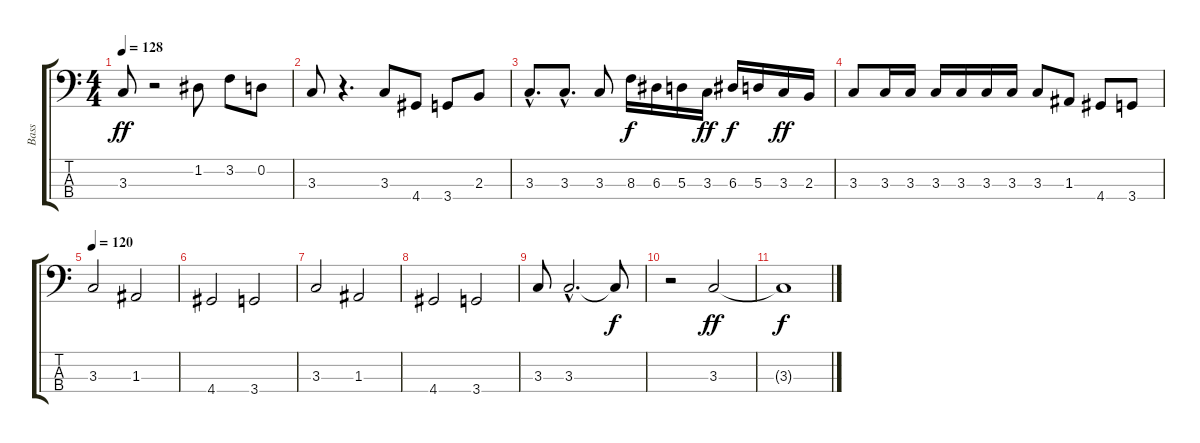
\track ("Bass" "Bass") {instrument fretlessbass}
\staff {score tabs}
\tuning (G2 D2 A1 E1) {hide}
\ts (4 4)
\tempo 128
\clef f4
\ks c
3.3.8{dy ff} r.2 1.2.8 3.2.8 0.2.8 |
3.3.8 r.4{d} 3.3.8 4.4.8 3.4.8 2.3.8 |
3.3{hac}.8{d} 3.3{hac}.8{d} 3.3.8 8.3.16{dy f} 6.3.16 5.3.16 3.3.16{dy ff} 6.3.16{dy f} 5.3.16 3.3.16{dy ff} 2.3.16 |
3.3.8 3.3.16 3.3.16 3.3.16 3.3.16 3.3.16 3.3.16 3.3.8 1.3.8 4.4.8 3.4.8 |
\tempo 120
3.3.2 1.3.2 |
4.4.2 3.4.2 |
3.3.2 1.3.2 |
4.4.2 3.4.2 |
3.3.8 3.3{hac}.2{d} 3.3{t}.8{dy f} |
r.2 3.3.2{dy ff} |
3.3{t}.1{dy f}
